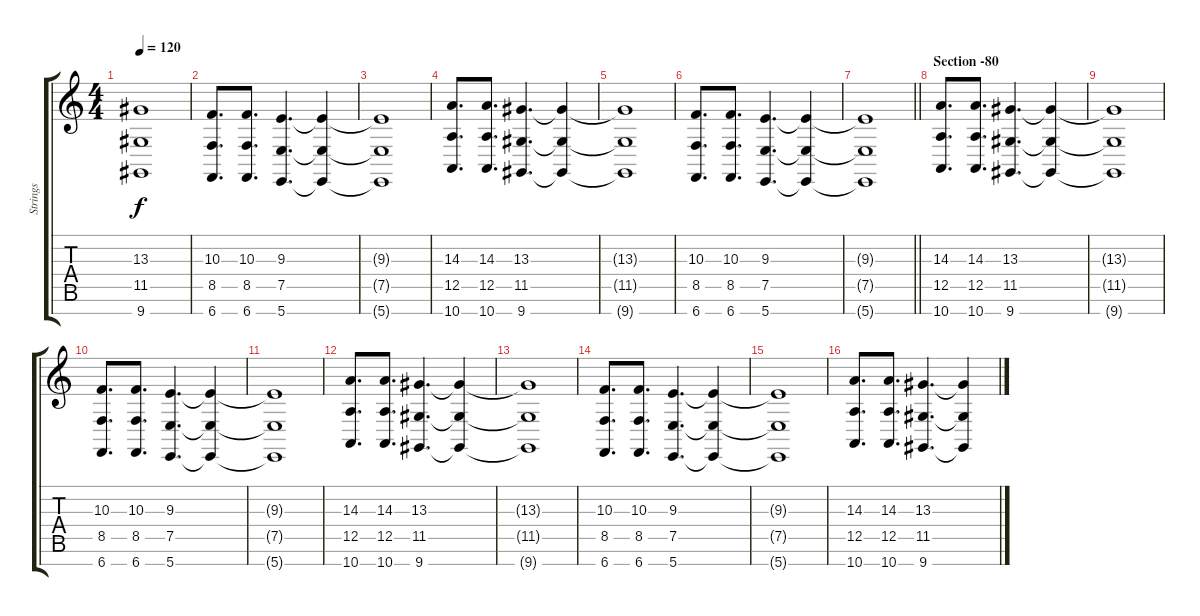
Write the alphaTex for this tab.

\track ("Strings" "Strings") {instrument tremolostrings}
\staff {score tabs}
\tuning (E4 B3 G3 D3 A2 E2 B1) {hide}
\ts (4 4)
\tempo 120
\clef g2
\ks c
(13.3{t} 11.5{t} 9.7{t}).1{dy f} |
(10.3 8.5 6.7).8{d} (10.3 8.5 6.7).8{d} (9.3 7.5 5.7).4{d} (9.3{t} 7.5{t} 5.7{t}).4 |
(9.3{t} 7.5{t} 5.7{t}).1 |
(14.3 12.5 10.7).8{d} (14.3 12.5 10.7).8{d} (13.3 11.5 9.7).4{d} (13.3{t} 11.5{t} 9.7{t}).4 |
(13.3{t} 11.5{t} 9.7{t}).1 |
(10.3 8.5 6.7).8{d} (10.3 8.5 6.7).8{d} (9.3 7.5 5.7).4{d} (9.3{t} 7.5{t} 5.7{t}).4 |
\barLineRight lightlight
(9.3{t} 7.5{t} 5.7{t}).1 |
\section ("" "Section -80")
(14.3 12.5 10.7).8{d} (14.3 12.5 10.7).8{d} (13.3 11.5 9.7).4{d} (13.3{t} 11.5{t} 9.7{t}).4 |
(13.3{t} 11.5{t} 9.7{t}).1 |
(10.3 8.5 6.7).8{d} (10.3 8.5 6.7).8{d} (9.3 7.5 5.7).4{d} (9.3{t} 7.5{t} 5.7{t}).4 |
(9.3{t} 7.5{t} 5.7{t}).1 |
(14.3 12.5 10.7).8{d} (14.3 12.5 10.7).8{d} (13.3 11.5 9.7).4{d} (13.3{t} 11.5{t} 9.7{t}).4 |
(13.3{t} 11.5{t} 9.7{t}).1 |
(10.3 8.5 6.7).8{d} (10.3 8.5 6.7).8{d} (9.3 7.5 5.7).4{d} (9.3{t} 7.5{t} 5.7{t}).4 |
(9.3{t} 7.5{t} 5.7{t}).1 |
(14.3 12.5 10.7).8{d} (14.3 12.5 10.7).8{d} (13.3 11.5 9.7).4{d} (13.3{t} 11.5{t} 9.7{t}).4
